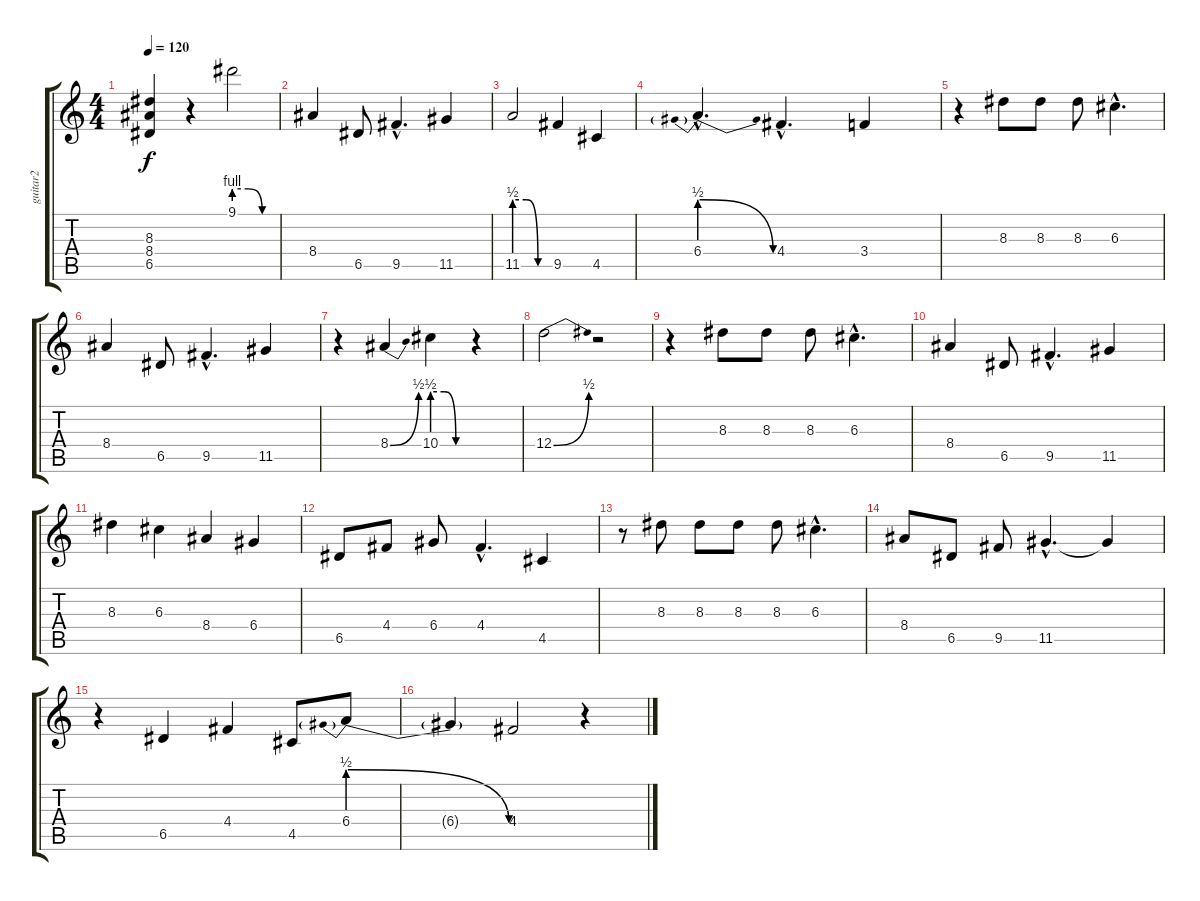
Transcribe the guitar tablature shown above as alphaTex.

\track ("guitar2" "guitar2") {instrument distortionguitar}
\staff {score tabs}
\tuning (E4 B3 G3 D3 A2 E2) {hide}
\ts (4 4)
\tempo 120
\clef g2
\ks c
(8.3 8.4 6.5).4{dy f volume 14 instrument distortionguitar} r.4 9.1{be (custom 0 4 20 4 40 0 60 0)}.2 |
8.4.4 6.5.8 9.5{hac}.4{d} 11.5.4 |
11.5{be (custom 0 2 20 2 40 0 60 0)}.2 9.5.4 4.5.4 |
6.4{be (prebendrelease 0 2 60 0) hac}.4{d} 4.4{hac}.4{d} 3.4.4 |
r.4 8.3.8 8.3.8 8.3.8 6.3{hac}.4{d} |
8.4.4 6.5.8 9.5{hac}.4{d} 11.5.4 |
r.4 8.4{be (bend 0 0 60 2)}.4 10.4{be (custom 0 2 20 2 40 0 60 0)}.4 r.4 |
12.4{be (bend 0 0 60 2)}.2 r.2 |
r.4 8.3.8 8.3.8 8.3.8 6.3{hac}.4{d} |
8.4.4 6.5.8 9.5{hac}.4{d} 11.5.4 |
8.3.4 6.3.4 8.4.4 6.4.4 |
6.5.8 4.4.8 6.4.8 4.4{hac}.4{d} 4.5.4 |
r.8 8.3.8 8.3.8 8.3.8 8.3.8 6.3{hac}.4{d} |
8.4.8 6.5.8 9.5.8 11.5{hac}.4{d} 11.5{t}.4 |
r.4 6.5.4 4.4.4 4.5.8 6.4{be (prebendrelease 0 2 60 0)}.8 |
6.4{t}.4 4.4.2 r.4
